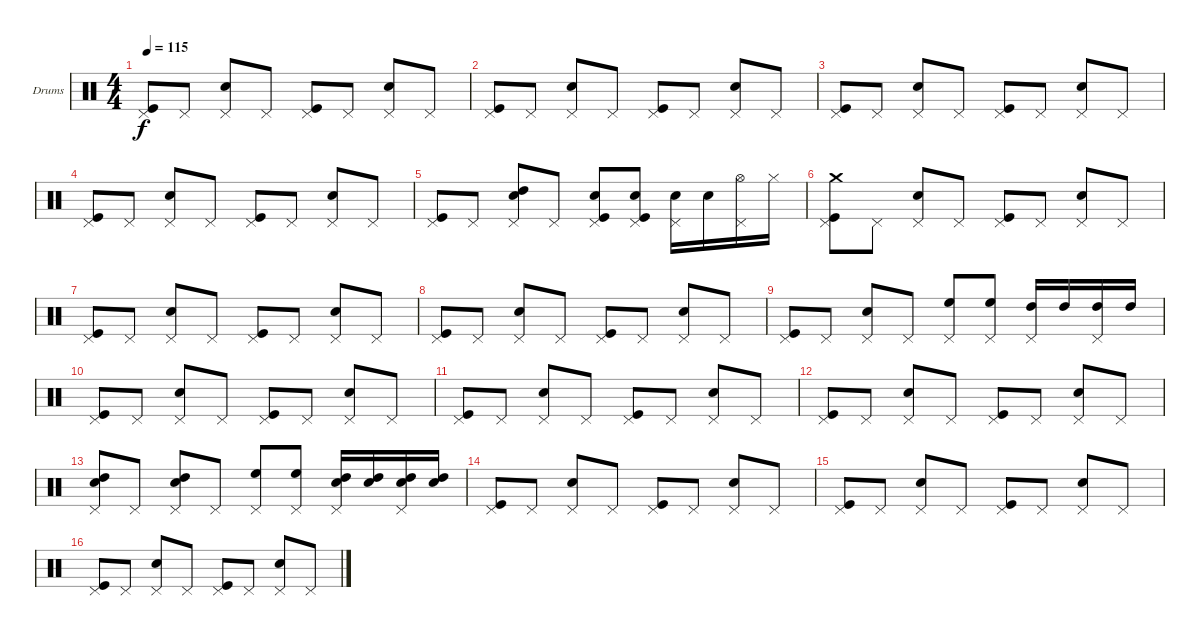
\bracketExtendMode groupsimilarinstruments
\firstSystemTrackNameOrientation horizontal
\otherSystemsTrackNameOrientation horizontal
\track ("Дядя Том" "Drums") {instrument percussion}
\staff {score}
\articulation defaults
\ts (4 4)
\tempo 115
\clef neutral
\ks c
("Pedal Hi-Hat (hit)" "Kick (hit)").8{dy f} "Pedal Hi-Hat (hit)".8 ("Pedal Hi-Hat (hit)" "Snare (hit) 2").8 "Pedal Hi-Hat (hit)".8 ("Pedal Hi-Hat (hit)" "Kick (hit)").8 "Pedal Hi-Hat (hit)".8 ("Pedal Hi-Hat (hit)" "Snare (hit) 2").8 "Pedal Hi-Hat (hit)".8 |
("Pedal Hi-Hat (hit)" "Kick (hit)").8 "Pedal Hi-Hat (hit)".8 ("Pedal Hi-Hat (hit)" "Snare (hit) 2").8 "Pedal Hi-Hat (hit)".8 ("Pedal Hi-Hat (hit)" "Kick (hit)").8 "Pedal Hi-Hat (hit)".8 ("Pedal Hi-Hat (hit)" "Snare (hit) 2").8 "Pedal Hi-Hat (hit)".8 |
("Pedal Hi-Hat (hit)" "Kick (hit)").8 "Pedal Hi-Hat (hit)".8 ("Pedal Hi-Hat (hit)" "Snare (hit) 2").8 "Pedal Hi-Hat (hit)".8 ("Pedal Hi-Hat (hit)" "Kick (hit)").8 "Pedal Hi-Hat (hit)".8 ("Pedal Hi-Hat (hit)" "Snare (hit) 2").8 "Pedal Hi-Hat (hit)".8 |
("Pedal Hi-Hat (hit)" "Kick (hit)").8 "Pedal Hi-Hat (hit)".8 ("Pedal Hi-Hat (hit)" "Snare (hit) 2").8 "Pedal Hi-Hat (hit)".8 ("Pedal Hi-Hat (hit)" "Kick (hit)").8 "Pedal Hi-Hat (hit)".8 ("Pedal Hi-Hat (hit)" "Snare (hit) 2").8 "Pedal Hi-Hat (hit)".8 |
("Pedal Hi-Hat (hit)" "Kick (hit)").8 "Pedal Hi-Hat (hit)".8 ("Pedal Hi-Hat (hit)" "Snare (hit) 2" "High Tom (hit)").8 "Pedal Hi-Hat (hit)".8 ("Pedal Hi-Hat (hit)" "Snare (hit) 2" "Kick (hit)").8 ("Pedal Hi-Hat (hit)" "Snare (hit) 2" "Kick (hit)").8 ("Pedal Hi-Hat (hit)" "Snare (hit) 2").16 "Snare (hit) 2".16 ("Pedal Hi-Hat (hit)" "Hi-Hat (open)").16 "Hi-Hat (closed)".16 |
("Pedal Hi-Hat (hit)" "Crash medium (hit)" "Kick (hit)").8 "Pedal Hi-Hat (hit)".8 ("Pedal Hi-Hat (hit)" "Snare (hit) 2").8 "Pedal Hi-Hat (hit)".8 ("Pedal Hi-Hat (hit)" "Kick (hit)").8 "Pedal Hi-Hat (hit)".8 ("Pedal Hi-Hat (hit)" "Snare (hit) 2").8 "Pedal Hi-Hat (hit)".8 |
("Pedal Hi-Hat (hit)" "Kick (hit)").8 "Pedal Hi-Hat (hit)".8 ("Pedal Hi-Hat (hit)" "Snare (hit) 2").8 "Pedal Hi-Hat (hit)".8 ("Pedal Hi-Hat (hit)" "Kick (hit)").8 "Pedal Hi-Hat (hit)".8 ("Pedal Hi-Hat (hit)" "Snare (hit) 2").8 "Pedal Hi-Hat (hit)".8 |
("Pedal Hi-Hat (hit)" "Kick (hit)").8 "Pedal Hi-Hat (hit)".8 ("Pedal Hi-Hat (hit)" "Snare (hit) 2").8 "Pedal Hi-Hat (hit)".8 ("Pedal Hi-Hat (hit)" "Kick (hit)").8 "Pedal Hi-Hat (hit)".8 ("Pedal Hi-Hat (hit)" "Snare (hit) 2").8 "Pedal Hi-Hat (hit)".8 |
("Pedal Hi-Hat (hit)" "Kick (hit)").8 "Pedal Hi-Hat (hit)".8 ("Pedal Hi-Hat (hit)" "Snare (hit) 2").8 "Pedal Hi-Hat (hit)".8 ("Pedal Hi-Hat (hit)" "High Floor Tom (hit)").8 ("Pedal Hi-Hat (hit)" "High Floor Tom (hit)").8 ("Pedal Hi-Hat (hit)" "High Tom (hit)").16 "High Tom (hit)".16 ("Pedal Hi-Hat (hit)" "High Tom (hit)").16 "High Tom (hit)".16 |
("Pedal Hi-Hat (hit)" "Kick (hit)").8 "Pedal Hi-Hat (hit)".8 ("Pedal Hi-Hat (hit)" "Snare (hit) 2").8 "Pedal Hi-Hat (hit)".8 ("Pedal Hi-Hat (hit)" "Kick (hit)").8 "Pedal Hi-Hat (hit)".8 ("Pedal Hi-Hat (hit)" "Snare (hit) 2").8 "Pedal Hi-Hat (hit)".8 |
("Pedal Hi-Hat (hit)" "Kick (hit)").8 "Pedal Hi-Hat (hit)".8 ("Pedal Hi-Hat (hit)" "Snare (hit) 2").8 "Pedal Hi-Hat (hit)".8 ("Pedal Hi-Hat (hit)" "Kick (hit)").8 "Pedal Hi-Hat (hit)".8 ("Pedal Hi-Hat (hit)" "Snare (hit) 2").8 "Pedal Hi-Hat (hit)".8 |
("Pedal Hi-Hat (hit)" "Kick (hit)").8 "Pedal Hi-Hat (hit)".8 ("Pedal Hi-Hat (hit)" "Snare (hit) 2").8 "Pedal Hi-Hat (hit)".8 ("Pedal Hi-Hat (hit)" "Kick (hit)").8 "Pedal Hi-Hat (hit)".8 ("Pedal Hi-Hat (hit)" "Snare (hit) 2").8 "Pedal Hi-Hat (hit)".8 |
("Pedal Hi-Hat (hit)" "Snare (hit) 2" "High Tom (hit)").8 "Pedal Hi-Hat (hit)".8 ("Pedal Hi-Hat (hit)" "Snare (hit) 2" "High Tom (hit)").8 "Pedal Hi-Hat (hit)".8 ("Pedal Hi-Hat (hit)" "High Floor Tom (hit)").8 ("Pedal Hi-Hat (hit)" "High Floor Tom (hit)").8 ("Pedal Hi-Hat (hit)" "Snare (hit) 2" "High Tom (hit)").16 ("Snare (hit) 2" "High Tom (hit)").16 ("Pedal Hi-Hat (hit)" "Snare (hit) 2" "High Tom (hit)").16 ("Snare (hit) 2" "High Tom (hit)").16 |
("Pedal Hi-Hat (hit)" "Kick (hit)").8 "Pedal Hi-Hat (hit)".8 ("Pedal Hi-Hat (hit)" "Snare (hit) 2").8 "Pedal Hi-Hat (hit)".8 ("Pedal Hi-Hat (hit)" "Kick (hit)").8 "Pedal Hi-Hat (hit)".8 ("Pedal Hi-Hat (hit)" "Snare (hit) 2").8 "Pedal Hi-Hat (hit)".8 |
("Pedal Hi-Hat (hit)" "Kick (hit)").8 "Pedal Hi-Hat (hit)".8 ("Pedal Hi-Hat (hit)" "Snare (hit) 2").8 "Pedal Hi-Hat (hit)".8 ("Pedal Hi-Hat (hit)" "Kick (hit)").8 "Pedal Hi-Hat (hit)".8 ("Pedal Hi-Hat (hit)" "Snare (hit) 2").8 "Pedal Hi-Hat (hit)".8 |
("Pedal Hi-Hat (hit)" "Kick (hit)").8 "Pedal Hi-Hat (hit)".8 ("Pedal Hi-Hat (hit)" "Snare (hit) 2").8 "Pedal Hi-Hat (hit)".8 ("Pedal Hi-Hat (hit)" "Kick (hit)").8 "Pedal Hi-Hat (hit)".8 ("Pedal Hi-Hat (hit)" "Snare (hit) 2").8 "Pedal Hi-Hat (hit)".8
